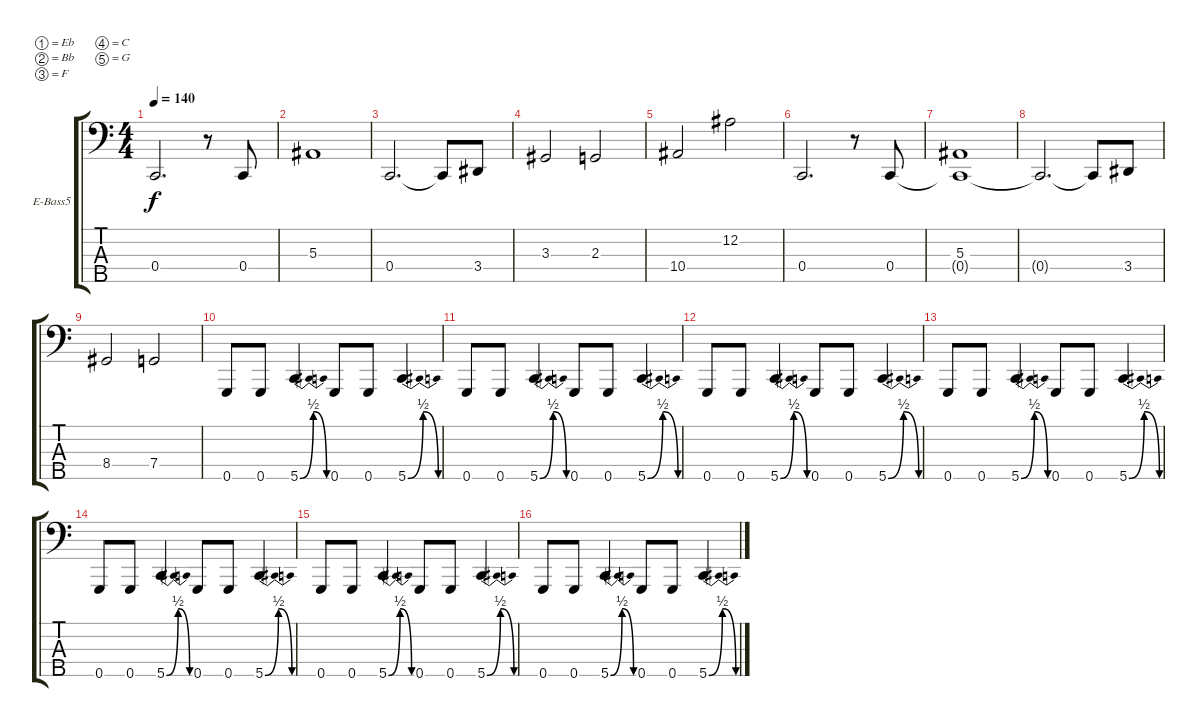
\bracketExtendMode groupsimilarinstruments
\firstSystemTrackNameOrientation horizontal
\otherSystemsTrackNameOrientation horizontal
\track ("Бас" "E-Bass5") {instrument electricbassfinger}
\staff {score tabs}
\tuning (Eb2 Bb1 F1 C1 G0)
\ts (4 4)
\tempo 140
\clef f4
\ks c
0.4.2{d dy f} r.8 0.4.8 |
5.3.1 |
0.4.2{d} 0.4{t}.8 3.4.8 |
3.3.2 2.3.2 |
10.4.2 12.2.2 |
0.4.2{d} r.8 0.4.8 |
(5.3 0.4{t}).1 |
0.4{t}.2{d} 0.4{t}.8 3.4.8 |
8.4.2 7.4.2 |
0.5.8 0.5.8 5.5{be (bendrelease 0 0 30 2 30 2 60 0)}.4 0.5.8 0.5.8 5.5{be (bendrelease 0 0 30 2 30 2 60 0)}.4 |
0.5.8 0.5.8 5.5{be (bendrelease 0 0 30 2 30 2 60 0)}.4 0.5.8 0.5.8 5.5{be (bendrelease 0 0 30 2 30 2 60 0)}.4 |
0.5.8 0.5.8 5.5{be (bendrelease 0 0 30 2 30 2 60 0)}.4 0.5.8 0.5.8 5.5{be (bendrelease 0 0 30 2 30 2 60 0)}.4 |
0.5.8 0.5.8 5.5{be (bendrelease 0 0 30 2 30 2 60 0)}.4 0.5.8 0.5.8 5.5{be (bendrelease 0 0 30 2 30 2 60 0)}.4 |
0.5.8 0.5.8 5.5{be (bendrelease 0 0 30 2 30 2 60 0)}.4 0.5.8 0.5.8 5.5{be (bendrelease 0 0 30 2 30 2 60 0)}.4 |
0.5.8 0.5.8 5.5{be (bendrelease 0 0 30 2 30 2 60 0)}.4 0.5.8 0.5.8 5.5{be (bendrelease 0 0 30 2 30 2 60 0)}.4 |
0.5.8 0.5.8 5.5{be (bendrelease 0 0 30 2 30 2 60 0)}.4 0.5.8 0.5.8 5.5{be (bendrelease 0 0 30 2 30 2 60 0)}.4
